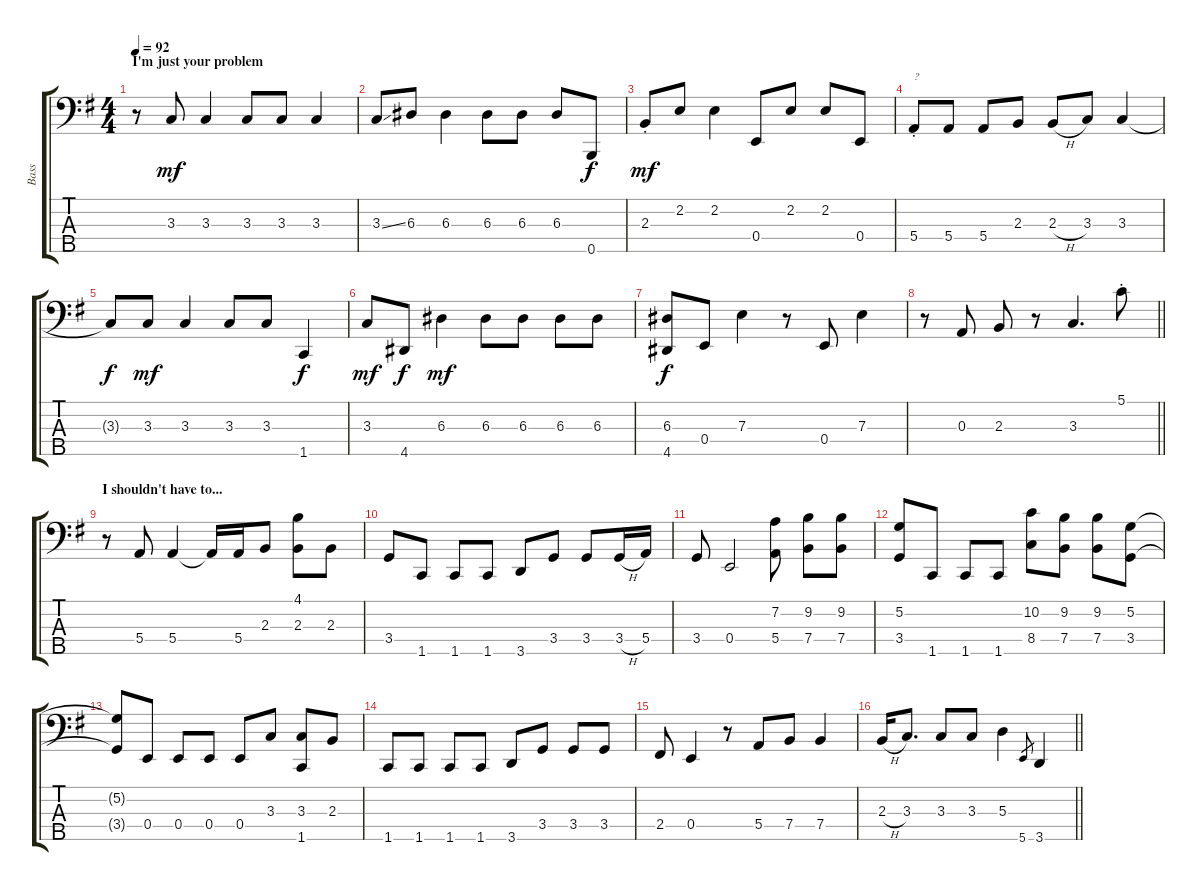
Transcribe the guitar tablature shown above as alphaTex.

\track ("Bass" "Bass") {instrument electricbassfinger}
\staff {score tabs}
\tuning (G2 D2 A1 E1 B0) {hide}
\ts (4 4)
\section ("" "I'm just your problem")
\tempo 92
\clef f4
\ks eminor
r.8{dy f} 3.3.8{dy mf} 3.3.4 3.3.8 3.3.8 3.3.4 |
3.3{ss}.8 6.3.8 6.3.4 6.3.8 6.3.8 6.3.8 0.5.8{dy f} |
2.3{st}.8{dy mf} 2.2.8 2.2.4 0.4.8 2.2.8 2.2.8 0.4.8 |
5.4{st}.8{txt "?"} 5.4.8 5.4.8 2.3.8 2.3{h}.8 3.3.8 3.3.4 |
3.3{t}.8{dy f} 3.3.8{dy mf} 3.3.4 3.3.8 3.3.8 1.5.4{dy f} |
3.3.8{dy mf} 4.5.8{dy f} 6.3.4{dy mf} 6.3.8 6.3.8 6.3.8 6.3.8 |
(6.3 4.5).8{dy f} 0.4.8 7.3.4 r.8 0.4.8 7.3.4 |
\barLineRight lightlight
r.8 0.3.8 2.3.8 r.8 3.3.4{d} 5.1{st}.8 |
\section ("" "I shouldn't have to...")
r.8 5.4.8 5.4.4 5.4{t}.16 5.4.16 2.3.8 (4.1 2.3).8 2.3.8 |
3.4.8 1.5.8 1.5.8 1.5.8 3.5.8 3.4.8 3.4.8 3.4{h}.16 5.4.16 |
3.4.8 0.4.2 (7.2 5.4).8 (9.2 7.4).8 (9.2 7.4).8 |
(5.2 3.4).8 1.5.8 1.5.8 1.5.8 (10.2 8.4).8 (9.2 7.4).8 (9.2 7.4).8 (5.2 3.4).8 |
(5.2{t} 3.4{t}).8 0.4.8 0.4.8 0.4.8 0.4.8 3.3.8 (3.3 1.5).8 2.3.8 |
1.5.8 1.5.8 1.5.8 1.5.8 3.5.8 3.4.8 3.4.8 3.4.8 |
2.4.8 0.4.4 r.8 5.4.8 7.4.8 7.4.4 |
\barLineRight lightlight
2.3{h}.16 3.3.8{d} 3.3.8 3.3.8 5.3.4 5.5.8{gr} 3.5.4
